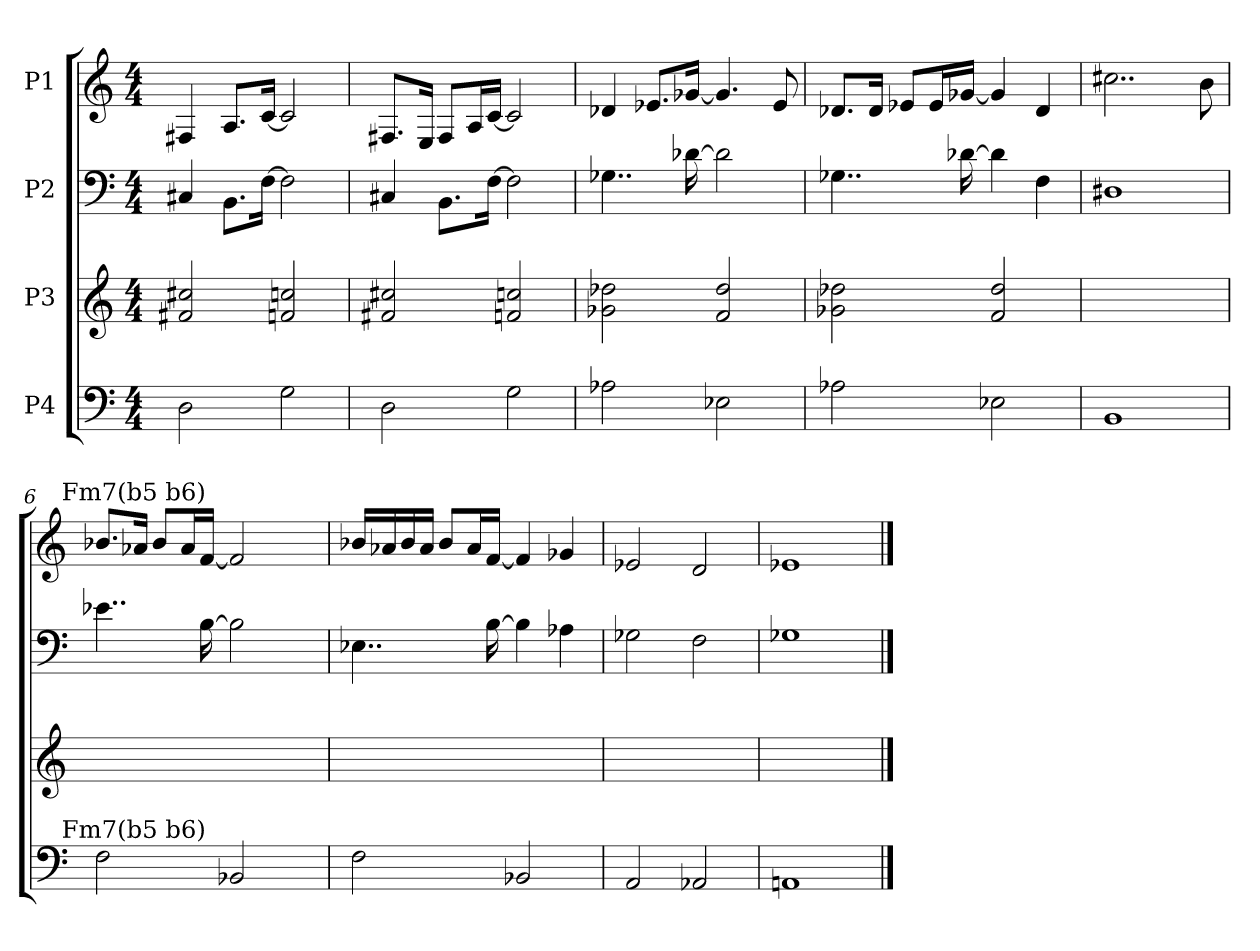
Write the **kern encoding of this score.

**kern	**kern	**kern	**kern
*part4	*part3	*part2	*part1
*staff4	*staff3	*staff2	*staff1
*I"P4	*I"P3	*I"P2	*I"P1
!!LO:PB:g=z
*clefF4	*clefG2	*clefF4	*clefG2
*ITrd7c12	*	*	*
*k[]	*k[]	*k[]	*k[]
*M4/4	*M4/4	*M4/4	*M4/4
=1	=1	=1	=1
2DDi\	2f#Xi/ 2cc#Xi	4C#Xi/	4F#Xi/
.	.	8.BBi\L	8.Ai/L
.	.	[>16Fi\Jk	[<16ci/Jk
2GGi\	2fni/ 2ccni	2Fi\]	2ci/]
=2	=2	=2	=2
2DDi\	2f#Xi/ 2cc#Xi	4C#Xi/	8.F#Xi/L
.	.	.	16Ei/Jk
.	.	8.BBi\L	8F#i/L
.	.	.	16Ai/L
.	.	[>16Fi\Jk	[<16ci/JJ
2GGi\	2fni/ 2ccni	2Fi\]	2ci/]
=3	=3	=3	=3
2AA-Xi\	2g-Xi\ 2dd-Xi	4..G-Xi\	4d-Xi/
.	.	.	8.e-Xi/L
.	.	[>16d-Xi\	[<16g-Xi/Jk
2EE-Xi\	2fi/ 2dd-i	2d-i\]	4.g-i/]
.	.	.	8e-i/
=4	=4	=4	=4
2AA-Xi\	2g-Xi\ 2dd-Xi	4..G-Xi\	8.d-Xi/L
.	.	.	16d-i/Jk
.	.	.	8e-Xi/L
.	.	.	16e-i/L
.	.	[>16d-Xi\	[<16g-Xi/JJ
2EE-Xi\	2fi/ 2dd-i	4d-i\]	4g-i/]
.	.	4Fi\	4d-i/
!!LO:LB:g=z
=5	=5	=5	=5
1BBBi	1ryy	1D#Xi	2..cc#Xi\
.	.	.	8bi\
=6	=6	=6	=6
*^	*	*	*
2FFi\	8.ryy	1ryy	4..e-Xi\	8.b-Xi/L
!	!	!	!	!LO:TX:a:cj:t=Fm7(b5 b6)
!	!LO:TX:a:cj:t=Fm7(b5 b6)	!	!	!
.	2ryy	.	.	16a-Xi/Jk
.	.	.	.	8b-i/L
.	.	.	.	16a-i/L
.	.	.	[>16Bi\	[<16fi/JJ
2BBB-Xi/	.	.	2Bi\]	2fi/]
.	4ryy	.	.	.
.	16ryy	.	.	.
*v	*v	*	*	*
=7	=7	=7	=7
2FFi\	1ryy	4..E-Xi\	16b-Xi/LL
.	.	.	16a-Xi/
.	.	.	16b-i/
.	.	.	16a-i/JJ
.	.	.	8b-i/L
.	.	.	16a-i/L
.	.	[>16Bi\	[<16fi/JJ
2BBB-Xi/	.	4Bi\]	4fi/]
.	.	4A-Xi\	4g-Xi/
=8	=8	=8	=8
2AAAi/	1ryy	2G-Xi\	2e-Xi/
2AAA-Xi/	.	2Fi\	2di/
=9	=9	=9	=9
1AAAni	1ryy	1G-Xi	1e-Xi
==	==	==	==
*-	*-	*-	*-
